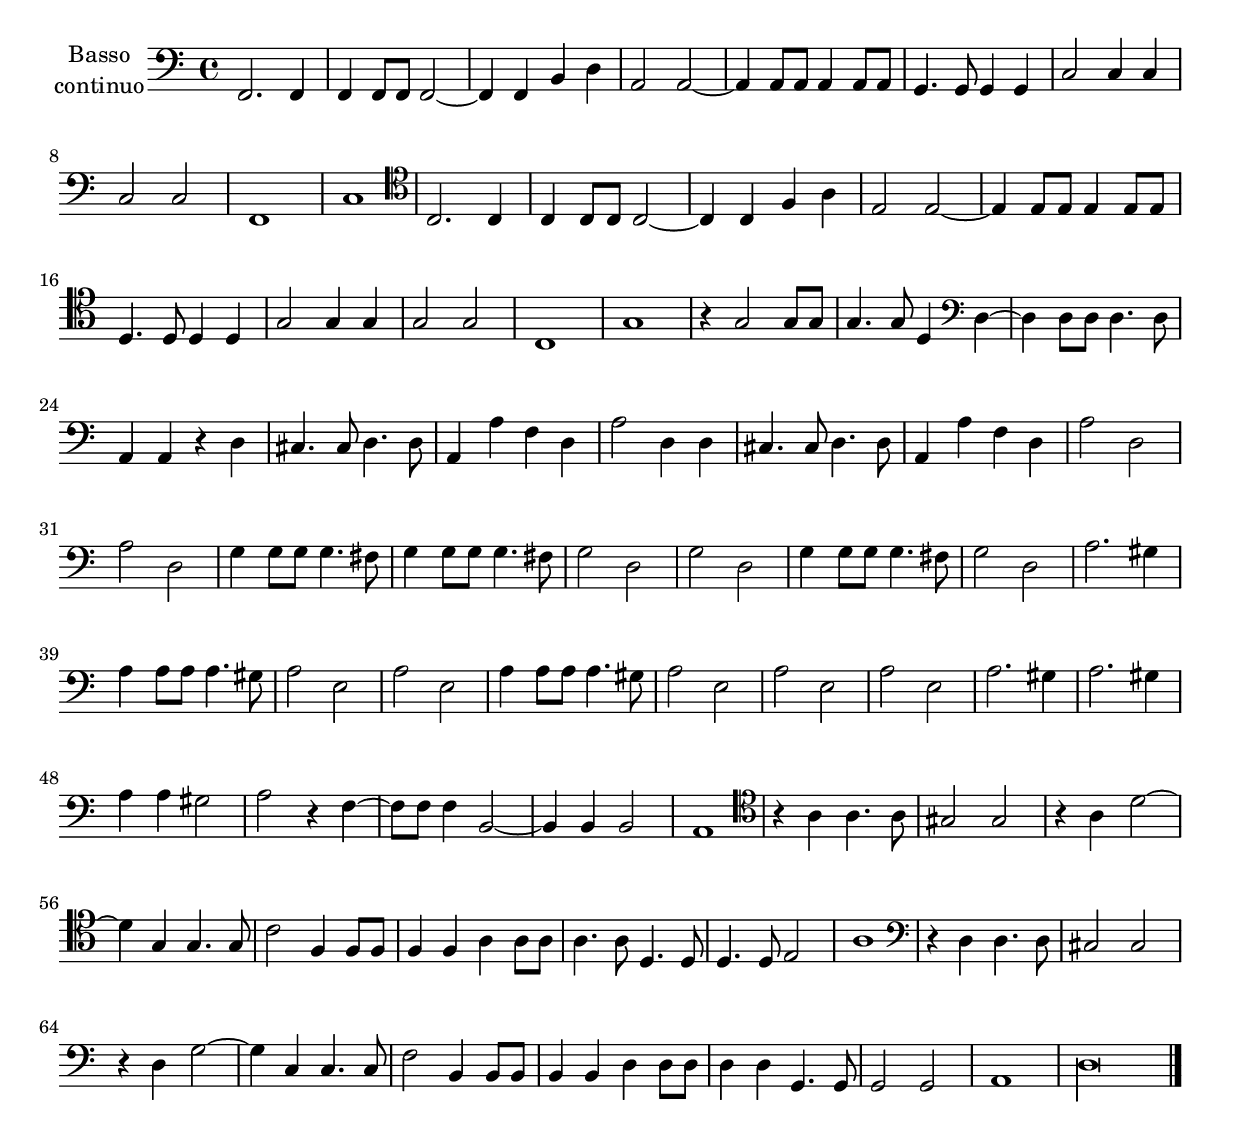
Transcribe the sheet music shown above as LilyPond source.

\new Staff  {
        \set Staff.instrumentName=\markup{\center-column{"Basso"\line {"continuo"}}}
        \set Staff.midiInstrument="harpsichord"
        \key c \major
        \clef bass
        \relative c, {
                f2. f4 |
                f4 f8 f f2~ |
                f4 f b d |
                a2 a~ |
                a4 a8 a a4 a8 a |
                g4. g8 g4 g |
                c2 c4 c |
                c2 c |
                f,1 |
                c' |
                \clef tenor c2. c4 |
                c4 c8 c c2~ |
                c4 c f a |
                e2 e~ |
                e4 e8 e e4 e8 e |
                d4. d8 d4 d |
                g2 g4 g |
                g2 g |
                c,1 |
                g' |
                r4 g2 g8 g |
                g4. g8 d4 \clef bass d~ |
                d d8 d d4. d8 |
                a4 a r d |
                cis4. cis8 d4. d8 |
                a4 a' f d |
                a'2 d,4 d |
                cis4. cis8 d4. d8 |
                a4 a' f d |
                a'2 d, |
                a' d, |
                g4 g8 g g4. fis8 |
                g4 g8 g g4. fis8 |
                g2 d |
                g d |
                g4 g8 g g4. fis8 |
                g2 d |
                a'2. gis4 |
                a4 a8 a a4. gis8 |
                a2 e |
                a e |
                a4 a8 a a4. gis8 |
                a2 e |
                a e |
                a e |
                a2. gis4 |
                a2. gis4 |
                a4 a gis2 |
                a r4 f~ |
                f8 f f4 b,2~ |
                b4 b b2 |
                a1 |
                \clef tenor r4 a' a4. a8 |
                gis2 gis |
                r4 a d2~ |
                d4 g, g4. g8 |
                c2 f,4 f8 f |
                f4 f a a8 a |
                a4. a8 d,4. d8 |
                d4. d8 e2 |
                a1 |
                \clef bass r4 d, d4. d8 |
                cis2 cis |
                r4 d g2~ |
                g4 c, c4. c8 |
                f2 b,4 b8 b |
                b4 b d d8 d |
                d4 d g,4. g8 |
                g2 g |
                a1 |
                \set Score.measureLength = #(ly:make-moment 4 1)
                d\longa |
        \bar "|."
        }
}